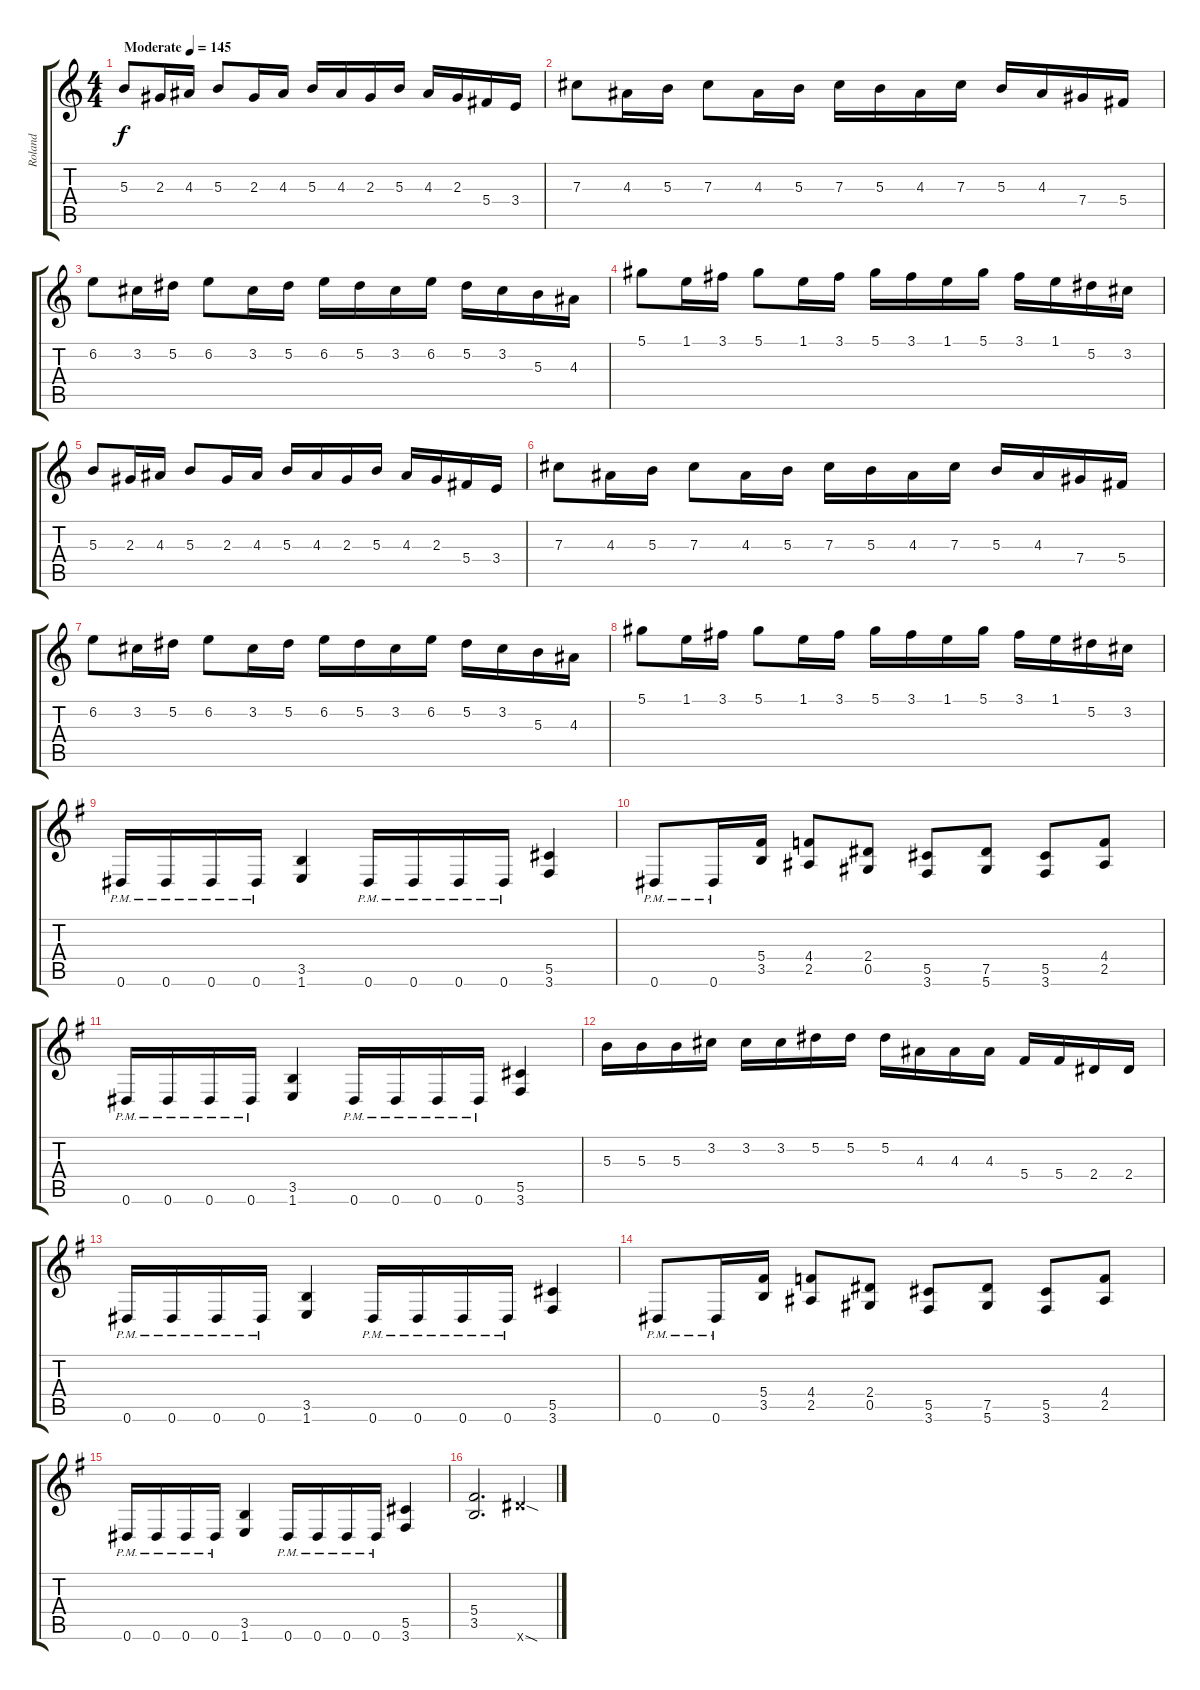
\track ("Roland" "Roland") {instrument distortionguitar}
\staff {score tabs}
\tuning (Eb4 Bb3 Gb3 Db3 Ab2 Eb2) {hide}
\ts (4 4)
\tempo (145 "Moderate")
\clef g2
\ks aminor
5.3.8{dy f instrument distortionguitar} 2.3.16 4.3.16 5.3.8 2.3.16 4.3.16 5.3.16 4.3.16 2.3.16 5.3.16 4.3.16 2.3.16 5.4.16 3.4.16 |
7.3.8 4.3.16 5.3.16 7.3.8 4.3.16 5.3.16 7.3.16 5.3.16 4.3.16 7.3.16 5.3.16 4.3.16 7.4.16 5.4.16 |
6.2.8 3.2.16 5.2.16 6.2.8 3.2.16 5.2.16 6.2.16 5.2.16 3.2.16 6.2.16 5.2.16 3.2.16 5.3.16 4.3.16 |
5.1.8 1.1.16 3.1.16 5.1.8 1.1.16 3.1.16 5.1.16 3.1.16 1.1.16 5.1.16 3.1.16 1.1.16 5.2.16 3.2.16 |
5.3.8 2.3.16 4.3.16 5.3.8 2.3.16 4.3.16 5.3.16 4.3.16 2.3.16 5.3.16 4.3.16 2.3.16 5.4.16 3.4.16 |
7.3.8 4.3.16 5.3.16 7.3.8 4.3.16 5.3.16 7.3.16 5.3.16 4.3.16 7.3.16 5.3.16 4.3.16 7.4.16 5.4.16 |
6.2.8 3.2.16 5.2.16 6.2.8 3.2.16 5.2.16 6.2.16 5.2.16 3.2.16 6.2.16 5.2.16 3.2.16 5.3.16 4.3.16 |
5.1.8 1.1.16 3.1.16 5.1.8 1.1.16 3.1.16 5.1.16 3.1.16 1.1.16 5.1.16 3.1.16 1.1.16 5.2.16 3.2.16 |
\ks eminor
0.6{pm}.16 0.6{pm}.16 0.6{pm}.16 0.6{pm}.16 (3.5 1.6).4 0.6{pm}.16 0.6{pm}.16 0.6{pm}.16 0.6{pm}.16 (5.5 3.6).4 |
0.6{pm}.8 0.6{pm}.16 (5.4 3.5).16 (4.4 2.5).8 (2.4 0.5).8 (5.5 3.6).8 (7.5 5.6).8 (5.5 3.6).8 (4.4 2.5).8 |
0.6{pm}.16 0.6{pm}.16 0.6{pm}.16 0.6{pm}.16 (3.5 1.6).4 0.6{pm}.16 0.6{pm}.16 0.6{pm}.16 0.6{pm}.16 (5.5 3.6).4 |
5.3.16 5.3.16 5.3.16 3.2.16 3.2.16 3.2.16 5.2.16 5.2.16 5.2.16 4.3.16 4.3.16 4.3.16 5.4.16 5.4.16 2.4.16 2.4.16 |
0.6{pm}.16 0.6{pm}.16 0.6{pm}.16 0.6{pm}.16 (3.5 1.6).4 0.6{pm}.16 0.6{pm}.16 0.6{pm}.16 0.6{pm}.16 (5.5 3.6).4 |
0.6{pm}.8 0.6{pm}.16 (5.4 3.5).16 (4.4 2.5).8 (2.4 0.5).8 (5.5 3.6).8 (7.5 5.6).8 (5.5 3.6).8 (4.4 2.5).8 |
0.6{pm}.16 0.6{pm}.16 0.6{pm}.16 0.6{pm}.16 (3.5 1.6).4 0.6{pm}.16 0.6{pm}.16 0.6{pm}.16 0.6{pm}.16 (5.5 3.6).4 |
(5.4 3.5).2{d} 12.6{sod x}.4
